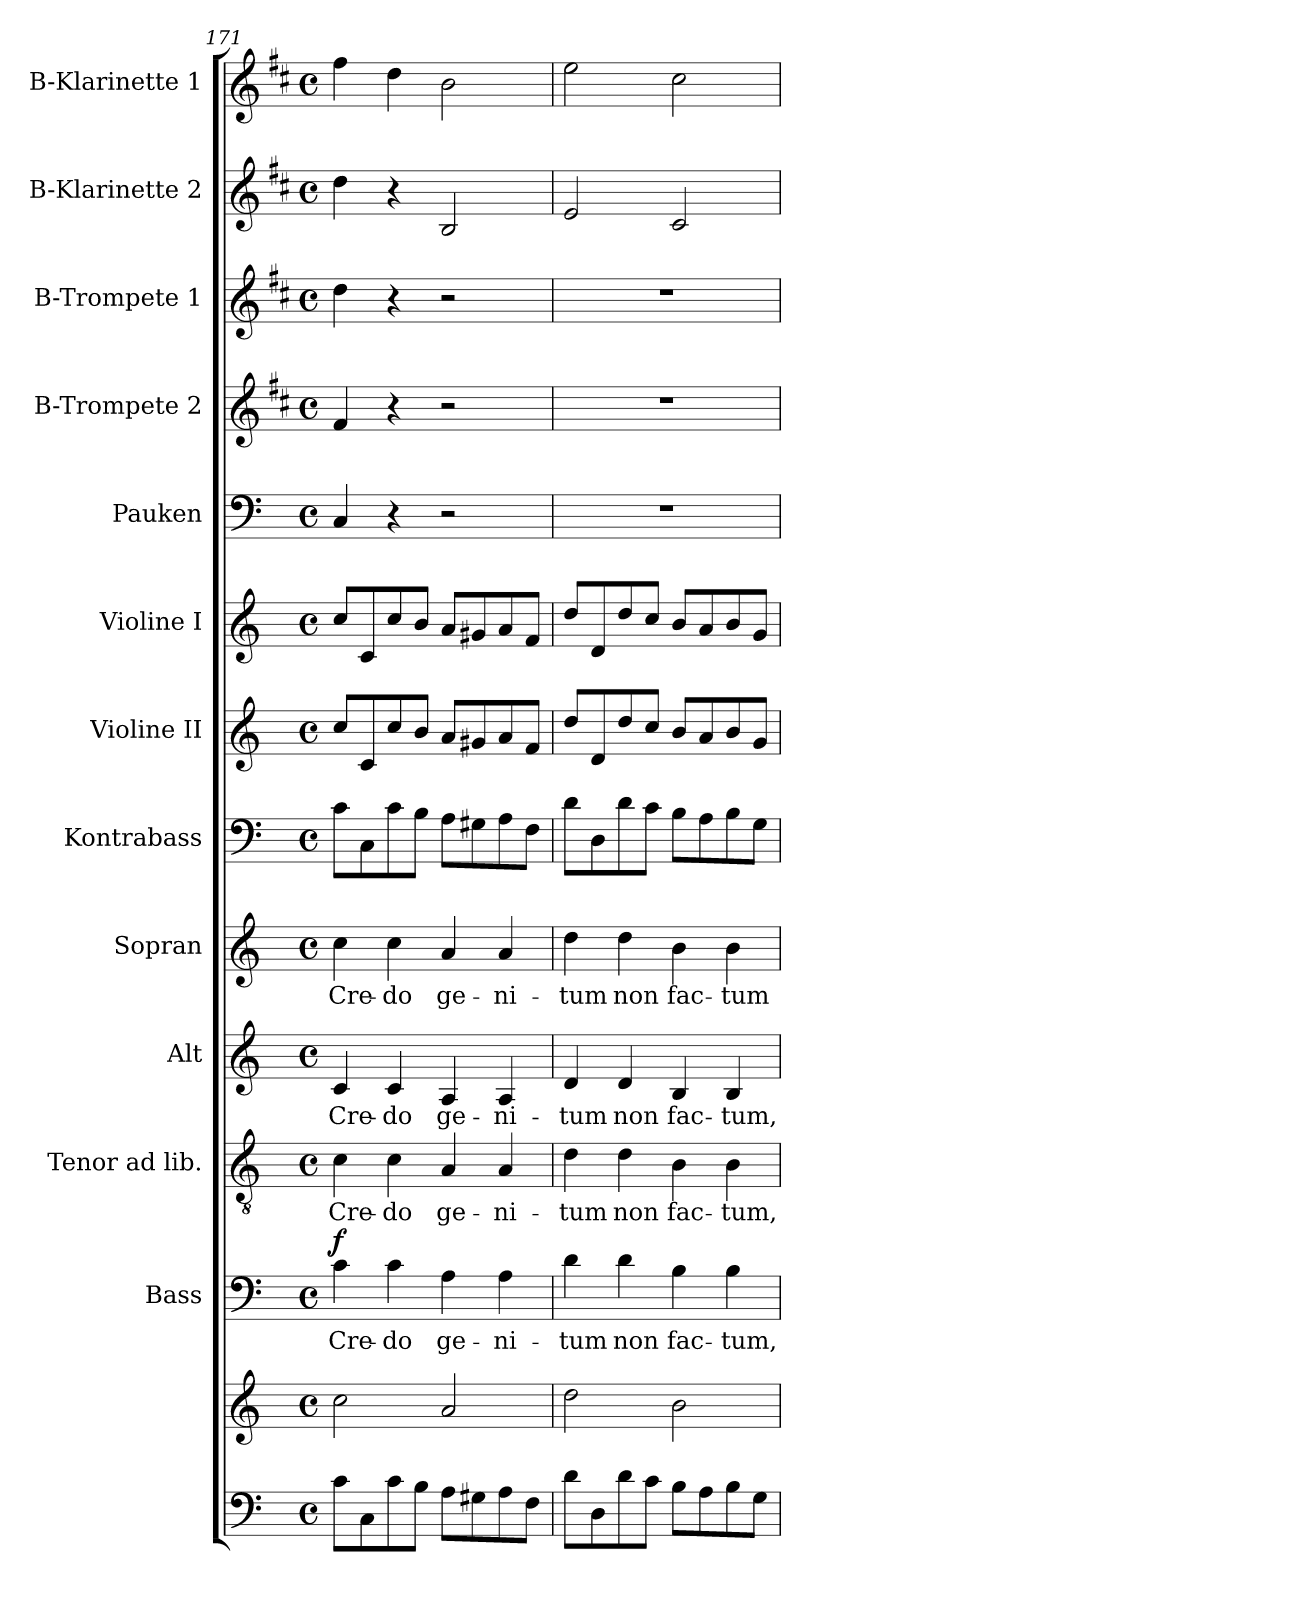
**kern	**kern	**kern	**text	**dynam	**kern	**text	**kern	**text	**kern	**text	**kern	**kern	**kern	**kern	**kern	**kern	**kern	**kern
*part13	*part13	*part12	*part12	*part12	*part11	*part11	*part10	*part10	*part9	*part9	*part8	*part7	*part6	*part5	*part4	*part3	*part2	*part1
*staff14	*staff13	*staff12	*staff12	*staff12	*staff11	*staff11	*staff10	*staff10	*staff9	*staff9	*staff8	*staff7	*staff6	*staff5	*staff4	*staff3	*staff2	*staff1
*	*	*I"Bass	*	*	*I"Tenor ad lib.	*	*I"Alt	*	*I"Sopran	*	*I"Kontrabass	*I"Violine II	*I"Violine I	*I"Pauken	*I"B-Trompete 2	*I"B-Trompete 1	*I"B-Klarinette 2	*I"B-Klarinette 1
*	*	*I'B.	*	*	*I'T.	*	*I'A.	*	*I'S.	*	*I'Kb.	*I'Vl. II	*I'Vl. I	*I'Pk.	*I'Trp. 2	*I'Trp. 1	*I'B Kl. 2	*I'B Kl. 1
!!LO:PB:g=z
*clefF4	*clefG2	*clefF4	*	*	*clefGv2	*	*clefG2	*	*clefG2	*	*clefF4	*clefG2	*clefG2	*clefF4	*clefG2	*clefG2	*clefG2	*clefG2
*	*	*	*	*	*	*	*	*	*	*	*ITrd7c12	*	*	*	*ITrd1c2	*ITrd1c2	*ITrd1c2	*ITrd1c2
*k[]	*k[]	*k[]	*	*	*k[]	*	*k[]	*	*k[]	*	*k[]	*k[]	*k[]	*k[]	*k[]	*k[]	*k[]	*k[]
*C:	*C:	*C:	*	*	*C:	*	*C:	*	*C:	*	*C:	*C:	*C:	*C:	*C:	*C:	*C:	*C:
*M4/4	*M4/4	*M4/4	*	*	*M4/4	*	*M4/4	*	*M4/4	*	*M4/4	*M4/4	*M4/4	*M4/4	*M4/4	*M4/4	*M4/4	*M4/4
*met(c)	*met(c)	*met(c)	*	*	*met(c)	*	*met(c)	*	*met(c)	*	*met(c)	*met(c)	*met(c)	*met(c)	*met(c)	*met(c)	*met(c)	*met(c)
=171	=171	=171	=171	=171	=171	=171	=171	=171	=171	=171	=171	=171	=171	=171	=171	=171	=171	=171
!	!	!	!LO:LY:b	!LO:DY:a	!	!LO:LY:b	!	!LO:LY:b	!	!LO:LY:b	!	!	!	!	!	!	!	!
8c\L	2cc\	4c\	Cre-	f	4c\	Cre-	4c/	Cre-	4cc\	Cre-	8C\L	8cc/L	8cc/L	4C/	4e/	4cc\	4cc\	4ee\
8C\	.	.	.	.	.	.	.	.	.	.	8CC\	8c/	8c/	.	.	.	.	.
!	!	!	!LO:LY:b	!	!	!LO:LY:b	!	!LO:LY:b	!	!LO:LY:b	!	!	!	!	!	!	!	!
8c\	.	4c\	-do	.	4c\	-do	4c/	-do	4cc\	-do	8C\	8cc/	8cc/	4r	4r	4r	4r	4cc\
8B\J	.	.	.	.	.	.	.	.	.	.	8BB\J	8b/J	8b/J	.	.	.	.	.
!	!	!	!LO:LY:b	!	!	!LO:LY:b	!	!LO:LY:b	!	!LO:LY:b	!	!	!	!	!	!	!	!
8A\L	2a/	4A\	ge-	.	4A/	ge-	4A/	ge-	4a/	ge-	8AA\L	8a/L	8a/L	2r	2r	2r	2A/	2a\
8G#X\	.	.	.	.	.	.	.	.	.	.	8GG#X\	8g#X/	8g#X/	.	.	.	.	.
!	!	!	!LO:LY:b	!	!	!LO:LY:b	!	!LO:LY:b	!	!LO:LY:b	!	!	!	!	!	!	!	!
8A\	.	4A\	-ni-	.	4A/	-ni-	4A/	-ni-	4a/	-ni-	8AA\	8a/	8a/	.	.	.	.	.
8F\J	.	.	.	.	.	.	.	.	.	.	8FF\J	8f/J	8f/J	.	.	.	.	.
=172	=172	=172	=172	=172	=172	=172	=172	=172	=172	=172	=172	=172	=172	=172	=172	=172	=172	=172
!	!	!	!LO:LY:b	!	!	!LO:LY:b	!	!LO:LY:b	!	!LO:LY:b	!	!	!	!	!	!	!	!
8d\L	2dd\	4d\	-tum	.	4d\	-tum	4d/	-tum	4dd\	-tum	8D\L	8dd/L	8dd/L	1r	1r	1r	2d/	2dd\
8D\	.	.	.	.	.	.	.	.	.	.	8DD\	8d/	8d/	.	.	.	.	.
!	!	!	!LO:LY:b	!	!	!LO:LY:b	!	!LO:LY:b	!	!LO:LY:b	!	!	!	!	!	!	!	!
8d\	.	4d\	non	.	4d\	non	4d/	non	4dd\	non	8D\	8dd/	8dd/	.	.	.	.	.
8c\J	.	.	.	.	.	.	.	.	.	.	8C\J	8cc/J	8cc/J	.	.	.	.	.
!	!	!	!LO:LY:b	!	!	!LO:LY:b	!	!LO:LY:b	!	!LO:LY:b	!	!	!	!	!	!	!	!
8B\L	2b\	4B\	fac-	.	4B\	fac-	4B/	fac-	4b\	fac-	8BB\L	8b/L	8b/L	.	.	.	2B/	2b\
8A\	.	.	.	.	.	.	.	.	.	.	8AA\	8a/	8a/	.	.	.	.	.
!	!	!	!LO:LY:b	!	!	!LO:LY:b	!	!LO:LY:b	!	!LO:LY:b	!	!	!	!	!	!	!	!
8B\	.	4B\	-tum,	.	4B\	-tum,	4B/	-tum,	4b\	-tum	8BB\	8b/	8b/	.	.	.	.	.
8G\J	.	.	.	.	.	.	.	.	.	.	8GG\J	8g/J	8g/J	.	.	.	.	.
=	=	=	=	=	=	=	=	=	=	=	=	=	=	=	=	=	=	=
*-	*-	*-	*-	*-	*-	*-	*-	*-	*-	*-	*-	*-	*-	*-	*-	*-	*-	*-
